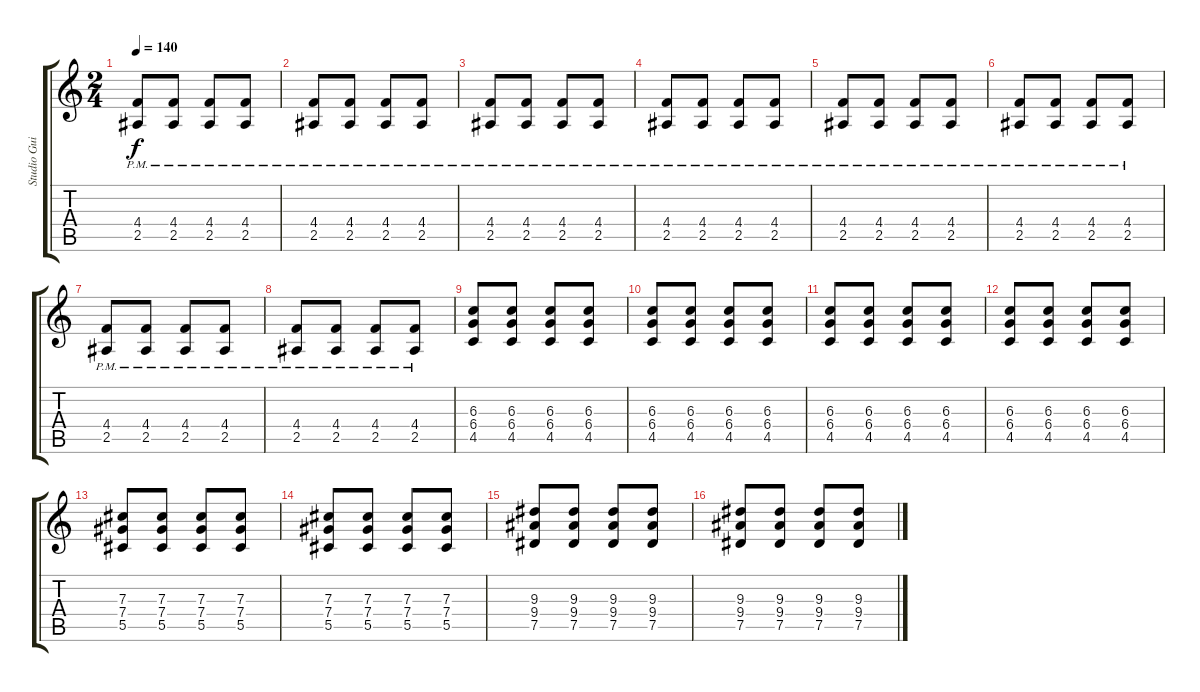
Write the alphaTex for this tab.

\track ("Studio Guitar" "Studio Gui") {instrument distortionguitar}
\staff {score tabs}
\tuning (Eb4 Bb3 Gb3 Db3 Ab2 Eb2) {hide}
\ts (2 4)
\tempo 140
\clef g2
\ks c
(4.4{pm} 2.5{pm}).8{dy f} (4.4{pm} 2.5{pm}).8 (4.4{pm} 2.5{pm}).8 (4.4{pm} 2.5{pm}).8 |
(4.4{pm} 2.5{pm}).8 (4.4{pm} 2.5{pm}).8 (4.4{pm} 2.5{pm}).8 (4.4{pm} 2.5{pm}).8 |
(4.4{pm} 2.5{pm}).8 (4.4{pm} 2.5{pm}).8 (4.4{pm} 2.5{pm}).8 (4.4{pm} 2.5{pm}).8 |
(4.4{pm} 2.5{pm}).8 (4.4{pm} 2.5{pm}).8 (4.4{pm} 2.5{pm}).8 (4.4{pm} 2.5{pm}).8 |
(4.4{pm} 2.5{pm}).8 (4.4{pm} 2.5{pm}).8 (4.4{pm} 2.5{pm}).8 (4.4{pm} 2.5{pm}).8 |
(4.4{pm} 2.5{pm}).8 (4.4{pm} 2.5{pm}).8 (4.4{pm} 2.5{pm}).8 (4.4{pm} 2.5{pm}).8 |
(4.4{pm} 2.5{pm}).8 (4.4{pm} 2.5{pm}).8 (4.4{pm} 2.5{pm}).8 (4.4{pm} 2.5{pm}).8 |
(4.4{pm} 2.5{pm}).8 (4.4{pm} 2.5{pm}).8 (4.4{pm} 2.5{pm}).8 (4.4{pm} 2.5{pm}).8 |
(6.3 6.4 4.5).8 (6.3 6.4 4.5).8 (6.3 6.4 4.5).8 (6.3 6.4 4.5).8 |
(6.3 6.4 4.5).8 (6.3 6.4 4.5).8 (6.3 6.4 4.5).8 (6.3 6.4 4.5).8 |
(6.3 6.4 4.5).8 (6.3 6.4 4.5).8 (6.3 6.4 4.5).8 (6.3 6.4 4.5).8 |
(6.3 6.4 4.5).8 (6.3 6.4 4.5).8 (6.3 6.4 4.5).8 (6.3 6.4 4.5).8 |
(7.3 7.4 5.5).8 (7.3 7.4 5.5).8 (7.3 7.4 5.5).8 (7.3 7.4 5.5).8 |
(7.3 7.4 5.5).8 (7.3 7.4 5.5).8 (7.3 7.4 5.5).8 (7.3 7.4 5.5).8 |
(9.3 9.4 7.5).8 (9.3 9.4 7.5).8 (9.3 9.4 7.5).8 (9.3 9.4 7.5).8 |
(9.3 9.4 7.5).8 (9.3 9.4 7.5).8 (9.3 9.4 7.5).8 (9.3 9.4 7.5).8
